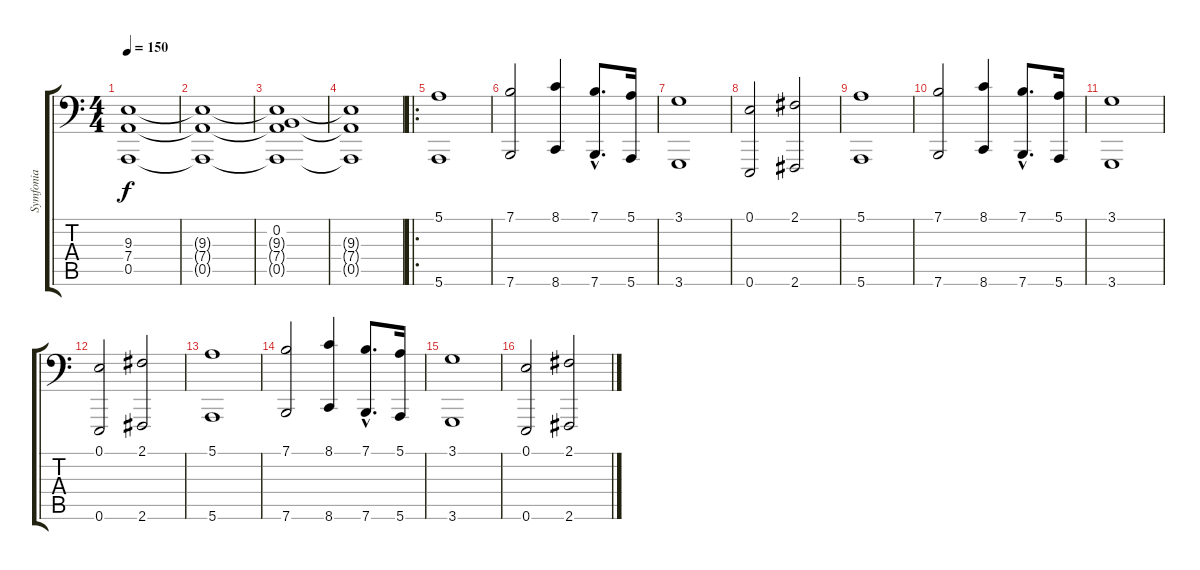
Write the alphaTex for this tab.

\track ("Symfonia" "Symfonia") {instrument stringensemble1}
\staff {score tabs}
\tuning (E3 B2 G2 D2 A1 E1) {hide}
\ts (4 4)
\tempo 150
\clef f4
\ks c
(9.3{t} 7.4{t} 0.5{t}).1{dy f} |
(9.3{t} 7.4{t} 0.5{t}).1 |
(0.2 9.3{t} 7.4{t} 0.5{t}).1 |
(9.3{t} 7.4{t} 0.5{t}).1 |
\ro
(5.1 5.6).1{instrument choiraahs} |
(7.1 7.6).2 (8.1 8.6).4 (7.1{hac} 7.6{hac}).8{d} (5.1 5.6).16 |
(3.1 3.6).1 |
(0.1 0.6).2 (2.1 2.6).2 |
(5.1 5.6).1 |
(7.1 7.6).2 (8.1 8.6).4 (7.1{hac} 7.6{hac}).8{d} (5.1 5.6).16 |
(3.1 3.6).1 |
(0.1 0.6).2 (2.1 2.6).2 |
(5.1 5.6).1 |
(7.1 7.6).2 (8.1 8.6).4 (7.1{hac} 7.6{hac}).8{d} (5.1 5.6).16 |
(3.1 3.6).1 |
(0.1 0.6).2 (2.1 2.6).2
